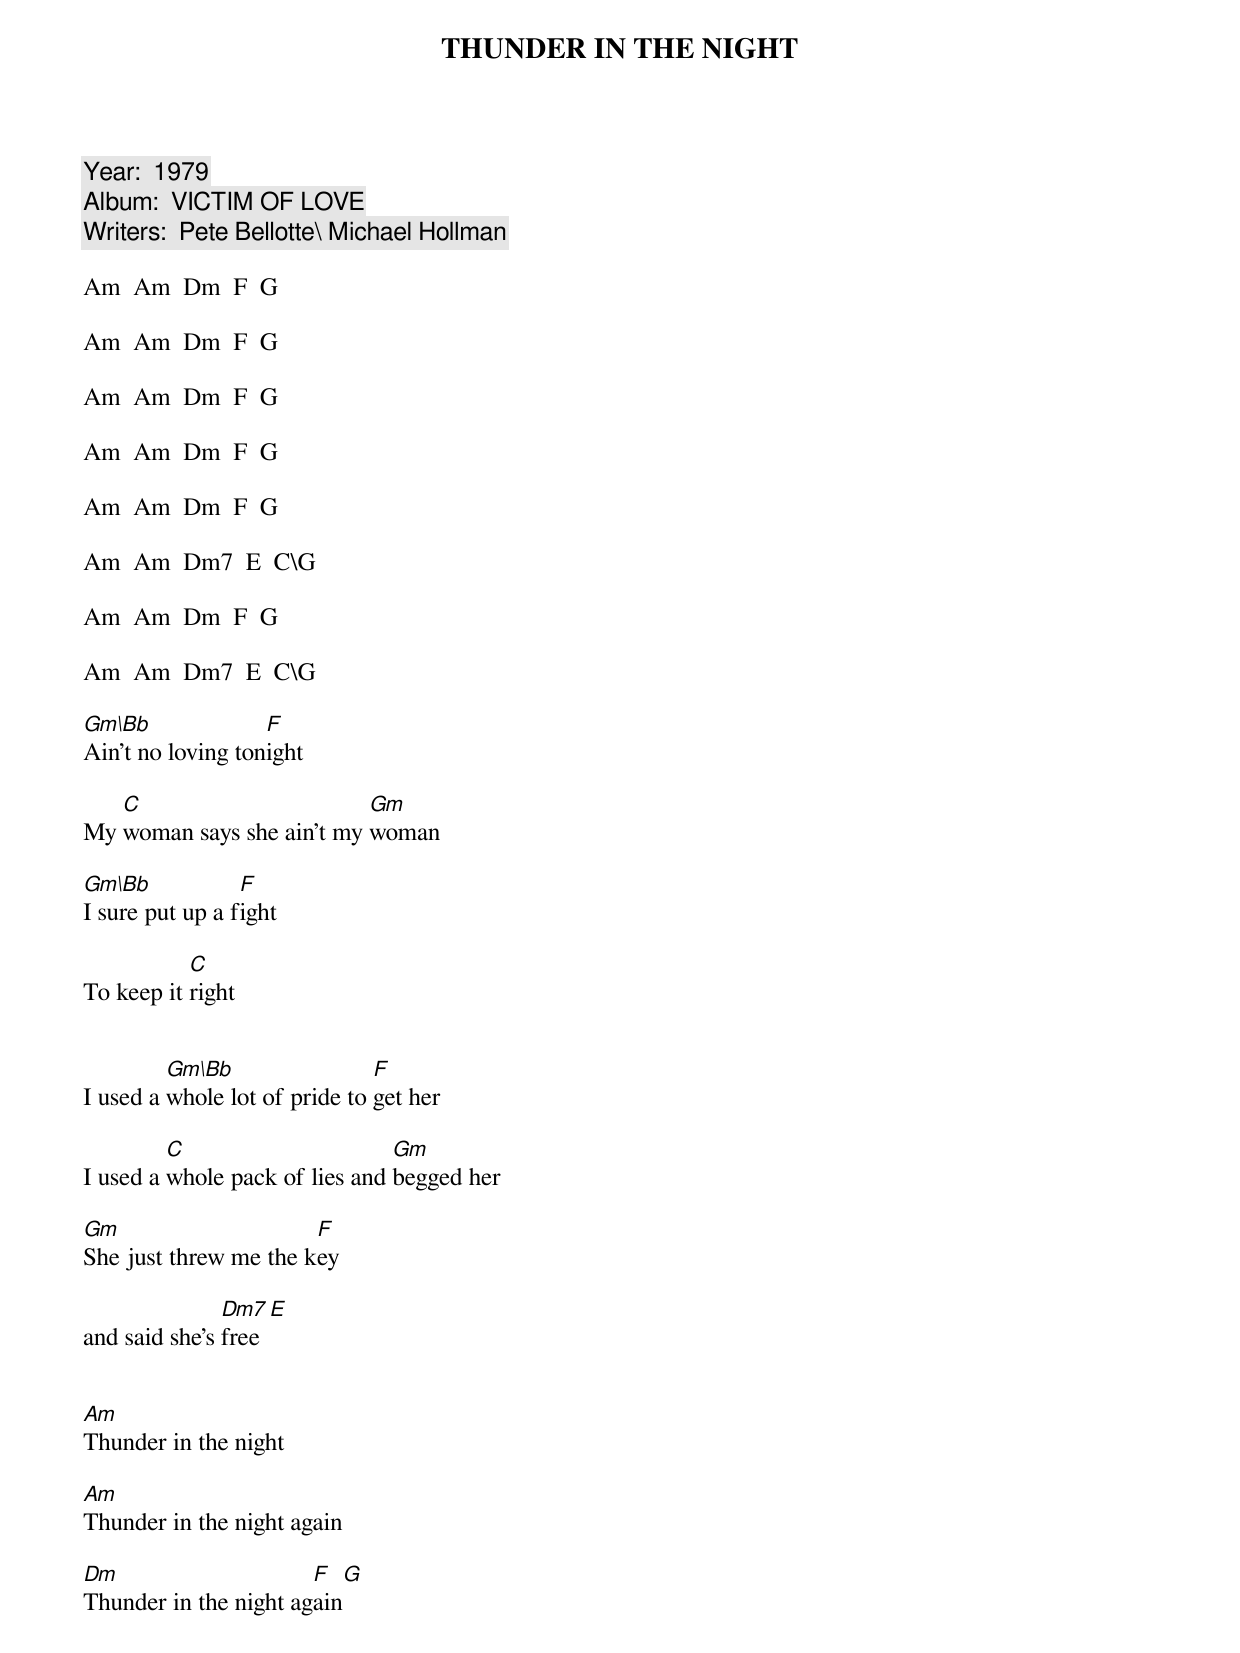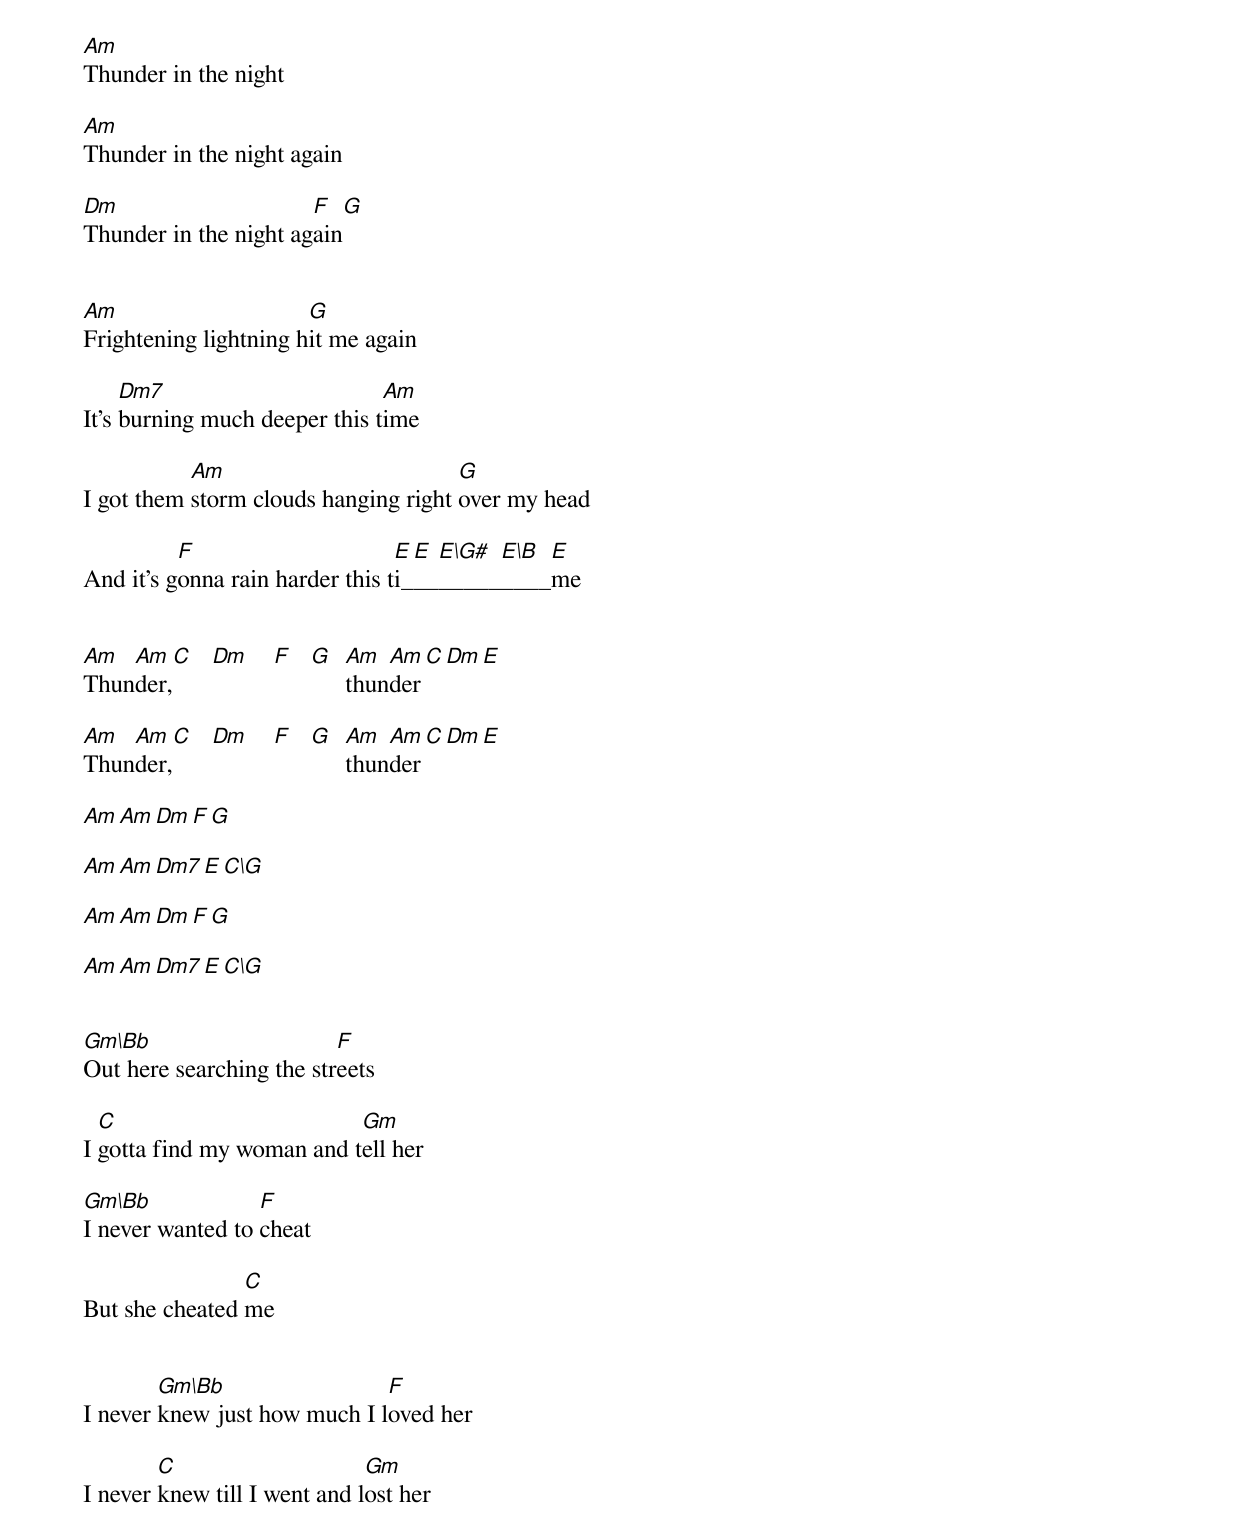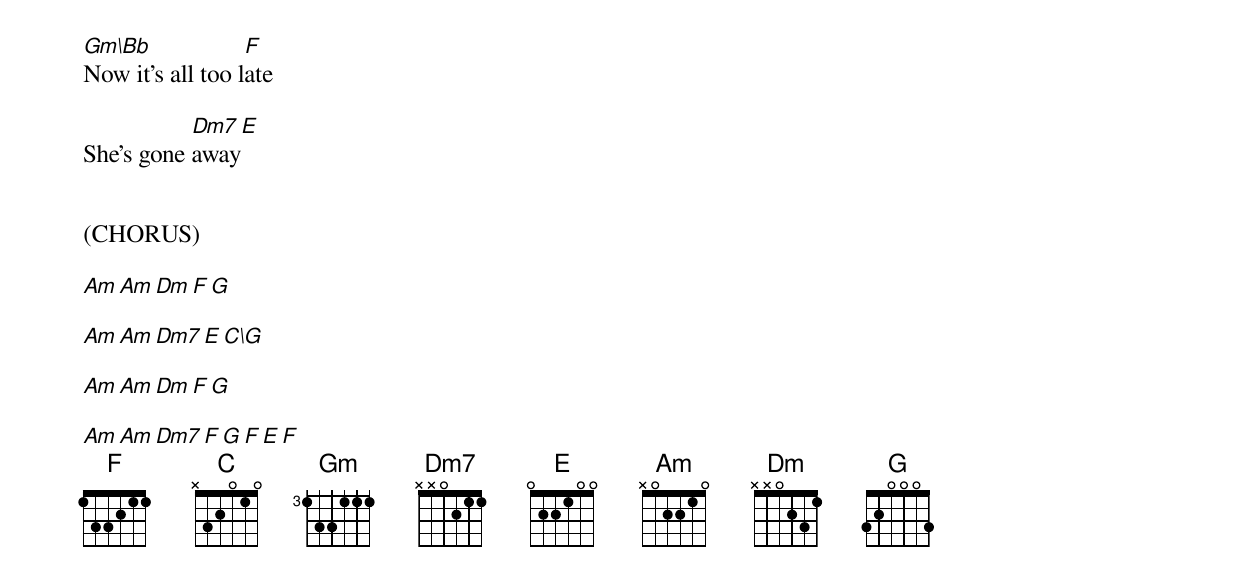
THUNDER IN THE NIGHT

Year:  1979
Album:  VICTIM OF LOVE
Writers:  Pete Bellotte\ Michael Hollman

Am  Am  Dm  F  G

Am  Am  Dm  F  G

Am  Am  Dm  F  G

Am  Am  Dm  F  G

Am  Am  Dm  F  G

Am  Am  Dm7  E  C\G

Am  Am  Dm  F  G

Am  Am  Dm7  E  C\G

Gm\Bb		   F
Ain't no loving tonight

   C			   Gm
My woman says she ain't my woman

Gm\Bb		 F
I sure put up a fight

           C
To keep it right


	 Gm\Bb		       F
I used a whole lot of pride to get her

	 C			Gm
I used a whole pack of lies and begged her

Gm		       F
She just threw me the key

	       Dm7  E
and said she's free


Am
Thunder in the night

Am
Thunder in the night again

Dm		       F  G
Thunder in the night again

Am
Thunder in the night

Am
Thunder in the night again

Dm		       F   G
Thunder in the night again


Am		       G
Frightening lightning hit me again

     Dm7		       Am
It's burning much deeper this time

	   Am			      G
I got them storm clouds hanging right over my head

	  F			 E E E\G# E\B E
And it's gonna rain harder this ti____________me


Am  Am  C  Dm  F  G Am  Am  C  Dm E
Thunder,            thunder

Am  Am  C  Dm  F  G Am  Am  C  Dm E
Thunder,            thunder

Am  Am  Dm  F  G

Am  Am  Dm7  E  C\G

Am  Am  Dm  F  G

Am  Am  Dm7  E  C\G


Gm\Bb			  F
Out here searching the streets

  C			   Gm
I gotta find my woman and tell her

Gm\Bb		  F
I never wanted to cheat

		C
But she cheated me


	Gm\Bb		      F
I never knew just how much I loved her

        C		      Gm
I never knew till I went and lost her

Gm\Bb		  F
Now it's all too late

	   Dm7  E
She's gone away


(CHORUS)

Am  Am  Dm  F  G

Am  Am  Dm7  E  C\G

Am  Am  Dm  F  G

Am  Am  Dm7  F G F E F
